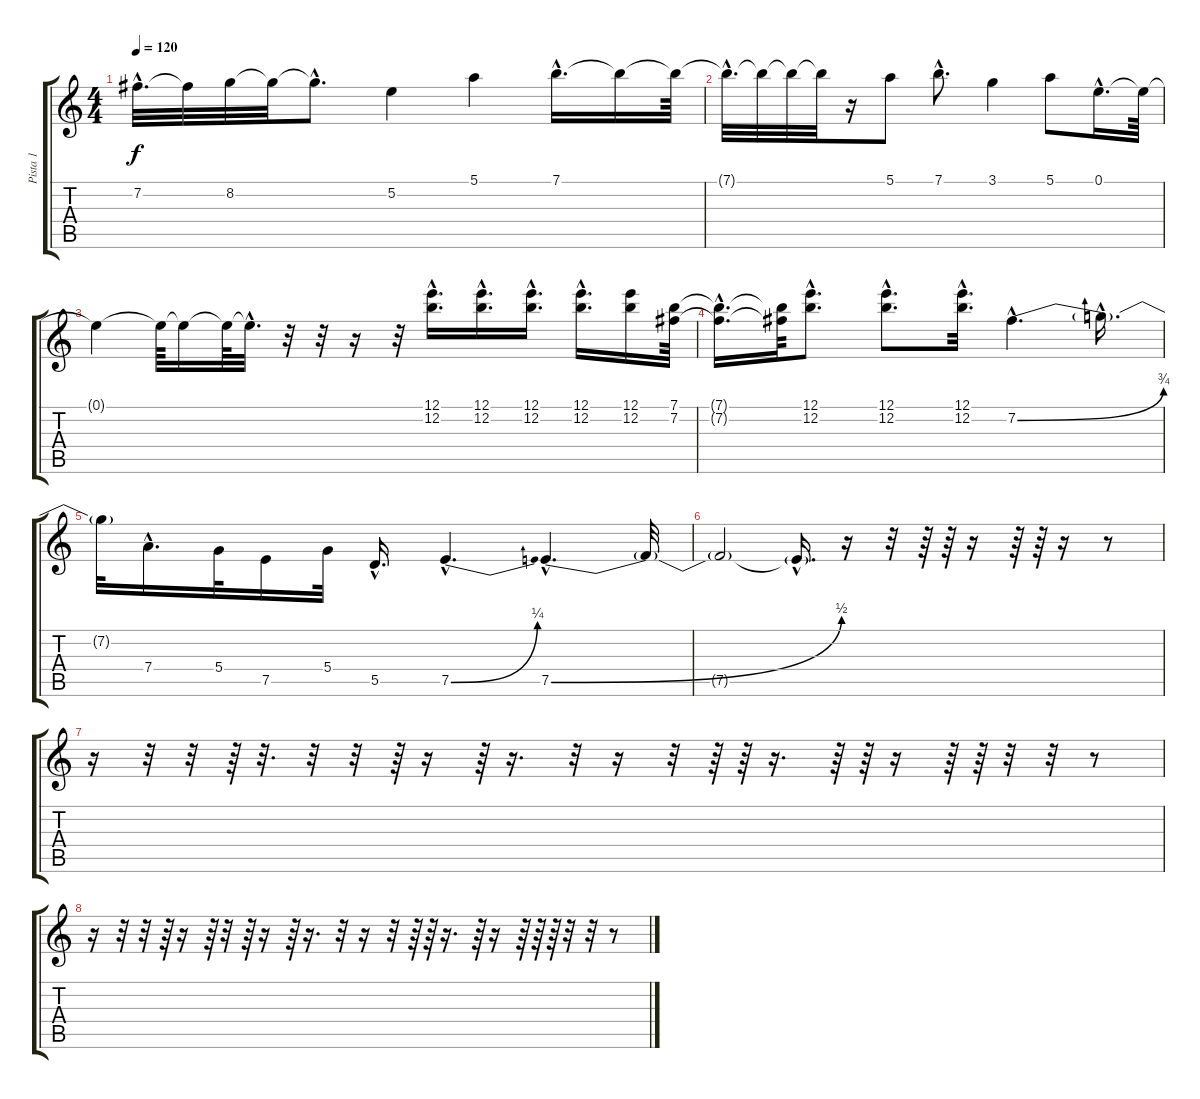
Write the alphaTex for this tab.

\track ("Pista 1" "Pista 1") {instrument distortionguitar}
\staff {score tabs}
\tuning (E4 B3 G3 D3 A2 E2) {hide}
\ts (4 4)
\tempo 120
\clef g2
\ks c
7.2{hac t}.32{d dy f} 7.2{t}.32 8.2.32 8.2{t}.32 8.2{hac t}.8{d} 5.2.4 5.1.4 7.1{hac}.16{d} 7.1{t}.16 7.1{t}.64 |
7.1{hac t}.32{d} 7.1{t}.32 7.1{t}.32 7.1{t}.32 r.16 5.1.8 7.1{hac}.8{d} 3.1.4 5.1.8 0.1{hac}.16{d} 0.1{t}.64 |
0.1{t}.4 0.1{t}.64 0.1{t}.16 0.1{t}.64 0.1{hac t}.32{d} r.32 r.32 r.16 r.32 (12.1{hac} 12.2{hac}).16{d} (12.1{hac} 12.2{hac}).16{d} (12.1{hac} 12.2{hac}).16{d} (12.1{hac} 12.2{hac}).16{d} (12.1 12.2).16 (7.1 7.2).64 |
(7.1{hac t} 7.2{hac t}).16{d} (7.1{t} 7.2{t}).64 (12.1{hac} 12.2{hac}).8{d} (12.1{hac} 12.2{hac}).8{d} (12.1{hac} 12.2{hac}).32{d} 7.2{be (bend 0 0 60 3) hac}.4{d} 7.2{hac t}.16{d} |
7.2{t}.32 7.4{hac}.16{d} 5.4.32 7.5.16 5.4.32 5.5{hac}.16{d} 7.5{be (bend 0 0 60 1) hac}.4{d} 7.5{be (bend 0 0 60 2) hac}.4{d} 7.5{t}.32 |
7.5{t}.2 7.5{hac t}.16{d} r.16 r.32 r.64 r.64 r.16 r.64 r.64 r.16 r.8 |
r.16 r.32 r.32 r.64 r.32{d} r.32 r.32 r.64 r.16 r.64 r.16{d} r.32 r.16 r.32 r.64 r.64 r.16{d} r.64 r.64 r.16 r.64 r.64 r.32 r.32 r.8 |
r.16 r.32 r.32 r.64 r.16 r.64 r.32 r.64 r.16 r.64 r.16{d} r.32 r.16 r.32 r.64 r.64 r.16{d} r.64 r.16 r.64 r.64 r.64 r.32 r.32 r.8
